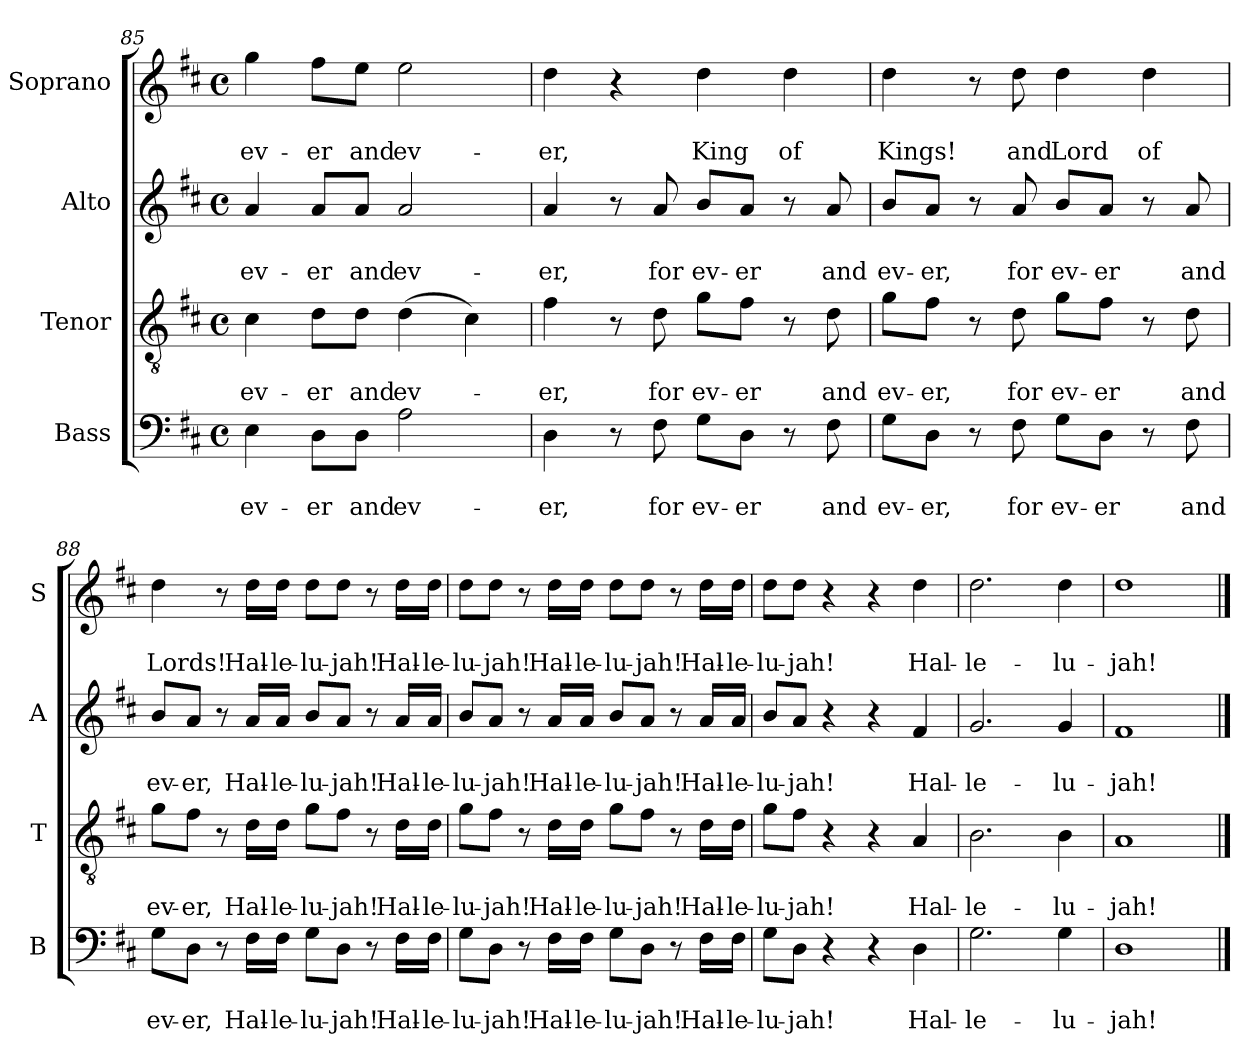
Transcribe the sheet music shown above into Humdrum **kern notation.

**kern	**text	**text	**kern	**text	**text	**kern	**text	**text	**kern	**text	**text
*part4	*part4	*part4	*part3	*part3	*part3	*part2	*part2	*part2	*part1	*part1	*part1
*staff4	*staff4	*staff4	*staff3	*staff3	*staff3	*staff2	*staff2	*staff2	*staff1	*staff1	*staff1
*I"Bass	*	*	*I"Tenor	*	*	*I"Alto	*	*	*I"Soprano	*	*
*I'B	*	*	*I'T	*	*	*I'A	*	*	*I'S	*	*
*clefF4	*	*	*clefGv2	*	*	*clefG2	*	*	*clefG2	*	*
*k[f#c#]	*	*	*k[f#c#]	*	*	*k[f#c#]	*	*	*k[f#c#]	*	*
*D:	*	*	*D:	*	*	*D:	*	*	*D:	*	*
*M4/4	*	*	*M4/4	*	*	*M4/4	*	*	*M4/4	*	*
*met(c)	*	*	*met(c)	*	*	*met(c)	*	*	*met(c)	*	*
=85	=85	=85	=85	=85	=85	=85	=85	=85	=85	=85	=85
4E\	.	ev-	4c#\	.	ev-	4a/	.	ev-	4gg\	.	ev-
8D\L	.	-er	8d\L	.	-er	8a/L	.	-er	8ff#\L	.	-er
8D\J	.	and	8d\J	.	and	8a/J	.	and	8ee\J	.	and
2A\	.	ev-	(4d\	.	ev-	2a/	.	ev-	2ee\	.	ev-
.	.	.	4c#\)	.	.	.	.	.	.	.	.
!!LO:LB:g=z
=86	=86	=86	=86	=86	=86	=86	=86	=86	=86	=86	=86
4D\	.	-er,	4f#\	.	-er,	4a/	.	-er,	4dd\	.	-er,
8r	.	.	8r	.	.	8r	.	.	4r	.	.
8F#\	.	for	8d\	.	for	8a/	.	for	.	.	.
8G\L	.	ev-	8g\L	.	ev-	8b/L	.	ev-	4dd\	.	King
8D\J	.	-er	8f#\J	.	-er	8a/J	.	-er	.	.	.
8r	.	.	8r	.	.	8r	.	.	4dd\	.	of
8F#\	.	and	8d\	.	and	8a/	.	and	.	.	.
=87	=87	=87	=87	=87	=87	=87	=87	=87	=87	=87	=87
8G\L	.	ev-	8g\L	.	ev-	8b/L	.	ev-	4dd\	.	Kings!
8D\J	.	-er,	8f#\J	.	-er,	8a/J	.	-er,	.	.	.
8r	.	.	8r	.	.	8r	.	.	8r	.	.
8F#\	.	for	8d\	.	for	8a/	.	for	8dd\	.	and
8G\L	.	ev-	8g\L	.	ev-	8b/L	.	ev-	4dd\	.	Lord
8D\J	.	-er	8f#\J	.	-er	8a/J	.	-er	.	.	.
8r	.	.	8r	.	.	8r	.	.	4dd\	.	of
8F#\	.	and	8d\	.	and	8a/	.	and	.	.	.
=88	=88	=88	=88	=88	=88	=88	=88	=88	=88	=88	=88
8G\L	.	ev-	8g\L	.	ev-	8b/L	.	ev-	4dd\	.	Lords!
8D\J	.	-er,	8f#\J	.	-er,	8a/J	.	-er,	.	.	.
8r	.	.	8r	.	.	8r	.	.	8r	.	.
16F#\LL	.	Hal-	16d\LL	.	Hal-	16a/LL	.	Hal-	16dd\LL	.	Hal-
16F#\JJ	.	-le-	16d\JJ	.	-le-	16a/JJ	.	-le-	16dd\JJ	.	-le-
8G\L	.	-lu-	8g\L	.	-lu-	8b/L	.	-lu-	8dd\L	.	-lu-
8D\J	.	-jah!	8f#\J	.	-jah!	8a/J	.	-jah!	8dd\J	.	-jah!
8r	.	.	8r	.	.	8r	.	.	8r	.	.
16F#\LL	.	Hal-	16d\LL	.	Hal-	16a/LL	.	Hal-	16dd\LL	.	Hal-
16F#\JJ	.	-le-	16d\JJ	.	-le-	16a/JJ	.	-le-	16dd\JJ	.	-le-
!!LO:LB:g=z
=89	=89	=89	=89	=89	=89	=89	=89	=89	=89	=89	=89
8G\L	.	-lu-	8g\L	.	-lu-	8b/L	.	-lu-	8dd\L	.	-lu-
8D\J	.	-jah!	8f#\J	.	-jah!	8a/J	.	-jah!	8dd\J	.	-jah!
8r	.	.	8r	.	.	8r	.	.	8r	.	.
16F#\LL	.	Hal-	16d\LL	.	Hal-	16a/LL	.	Hal-	16dd\LL	.	Hal-
16F#\JJ	.	-le-	16d\JJ	.	-le-	16a/JJ	.	-le-	16dd\JJ	.	-le-
8G\L	.	-lu-	8g\L	.	-lu-	8b/L	.	-lu-	8dd\L	.	-lu-
8D\J	.	-jah!	8f#\J	.	-jah!	8a/J	.	-jah!	8dd\J	.	-jah!
8r	.	.	8r	.	.	8r	.	.	8r	.	.
16F#\LL	.	Hal-	16d\LL	.	Hal-	16a/LL	.	Hal-	16dd\LL	.	Hal-
16F#\JJ	.	-le-	16d\JJ	.	-le-	16a/JJ	.	-le-	16dd\JJ	.	-le-
=90	=90	=90	=90	=90	=90	=90	=90	=90	=90	=90	=90
8G\L	.	-lu-	8g\L	.	-lu-	8b/L	.	-lu-	8dd\L	.	-lu-
8D\J	.	-jah!	8f#\J	.	-jah!	8a/J	.	-jah!	8dd\J	.	-jah!
4r	.	.	4r	.	.	4r	.	.	4r	.	.
4r	.	.	4r	.	.	4r	.	.	4r	.	.
4D\	.	Hal-	4A/	.	Hal-	4f#/	.	Hal-	4dd\	.	Hal-
=91	=91	=91	=91	=91	=91	=91	=91	=91	=91	=91	=91
2.G\	.	-le-	2.B\	.	-le-	2.g/	.	-le-	2.dd\	.	-le-
4G\	.	-lu-	4B\	.	-lu-	4g/	.	-lu-	4dd\	.	-lu-
=92	=92	=92	=92	=92	=92	=92	=92	=92	=92	=92	=92
1D	.	-jah!	1A	.	-jah!	1f#	.	-jah!	1dd	.	-jah!
==	==	==	==	==	==	==	==	==	==	==	==
*-	*-	*-	*-	*-	*-	*-	*-	*-	*-	*-	*-
